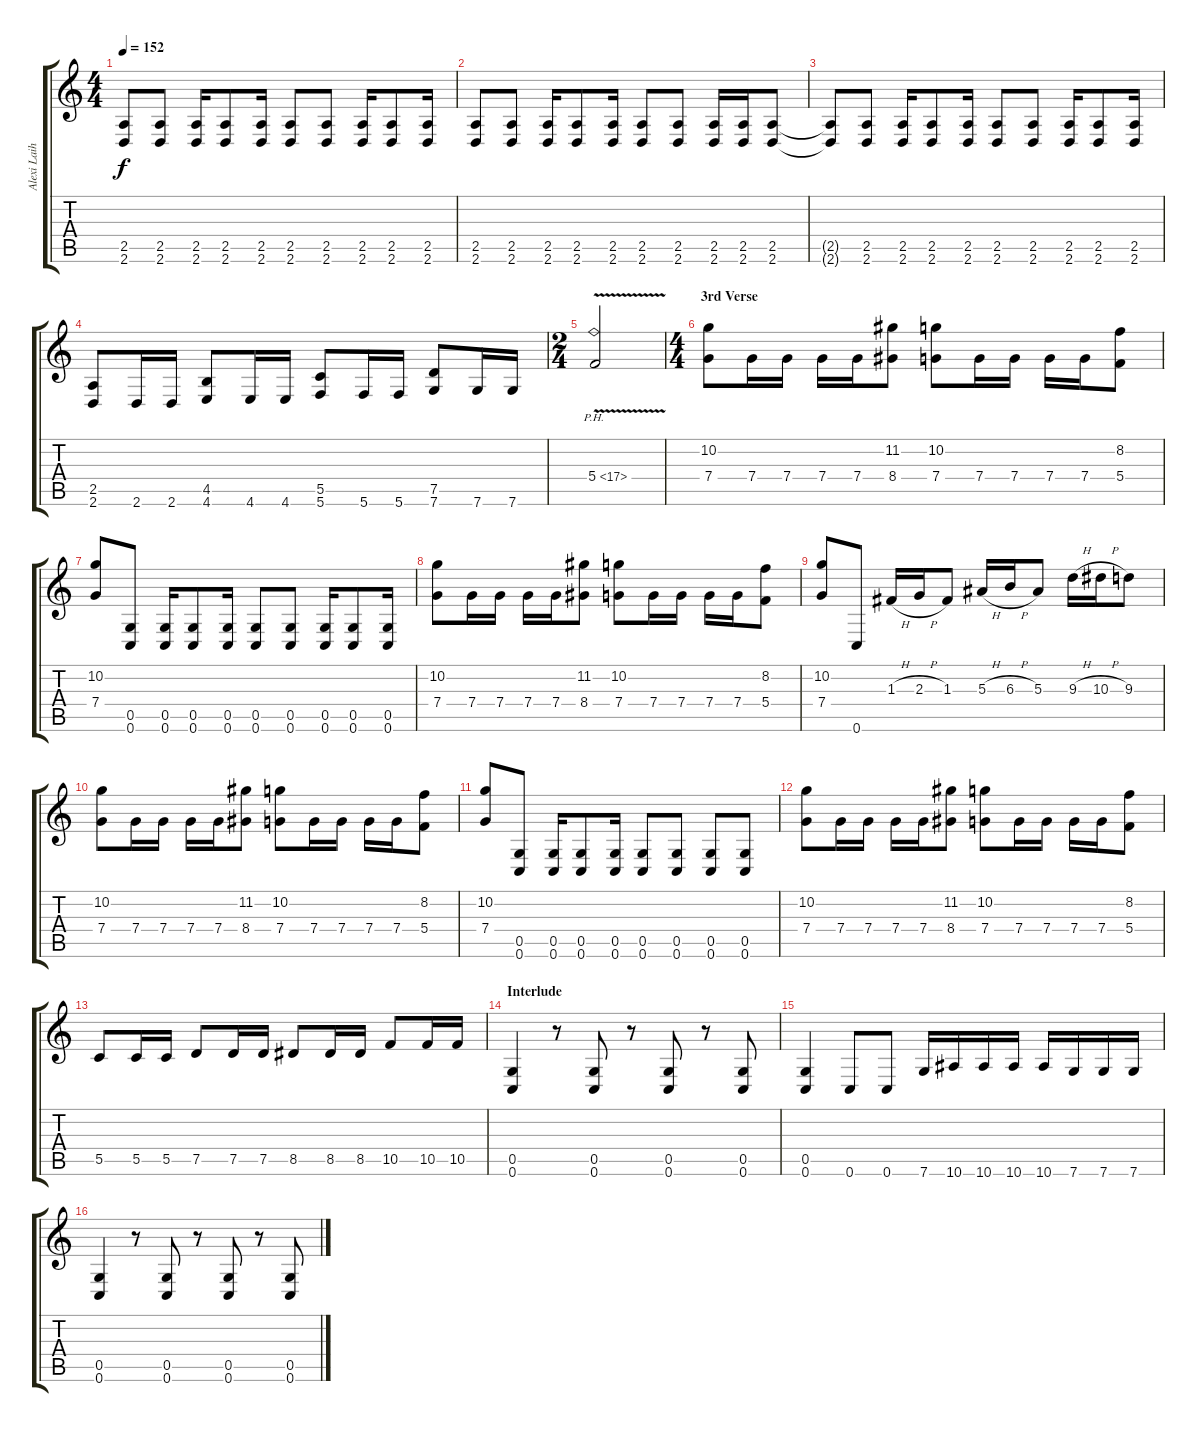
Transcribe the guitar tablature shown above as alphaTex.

\track ("Alexi Laiho" "Alexi Laih") {instrument distortionguitar}
\staff {score tabs}
\tuning (D4 A3 F3 C3 G2 C2) {hide}
\ts (4 4)
\tempo 152
\clef g2
\ks c
(2.5 2.6).8{dy f} (2.5 2.6).8 (2.5 2.6).16 (2.5 2.6).8 (2.5 2.6).16 (2.5 2.6).8 (2.5 2.6).8 (2.5 2.6).16 (2.5 2.6).8 (2.5 2.6).16 |
(2.5 2.6).8 (2.5 2.6).8 (2.5 2.6).16 (2.5 2.6).8 (2.5 2.6).16 (2.5 2.6).8 (2.5 2.6).8 (2.5 2.6).16 (2.5 2.6).16 (2.5 2.6).8 |
(2.5{t} 2.6{t}).8 (2.5 2.6).8 (2.5 2.6).16 (2.5 2.6).8 (2.5 2.6).16 (2.5 2.6).8 (2.5 2.6).8 (2.5 2.6).16 (2.5 2.6).8 (2.5 2.6).16 |
(2.5 2.6).8 2.6.16 2.6.16 (4.5 4.6).8 4.6.16 4.6.16 (5.5 5.6).8 5.6.16 5.6.16 (7.5 7.6).8 7.6.16 7.6.16 |
\ts (2 4)
5.4{ph 12 v}.2 |
\ts (4 4)
\section ("" "3rd Verse")
(10.2 7.4).8 7.4.16 7.4.16 7.4.16 7.4.16 (11.2 8.4).8 (10.2 7.4).8 7.4.16 7.4.16 7.4.16 7.4.16 (8.2 5.4).8 |
(10.2 7.4).8 (0.5 0.6).8 (0.5 0.6).16 (0.5 0.6).8 (0.5 0.6).16 (0.5 0.6).8 (0.5 0.6).8 (0.5 0.6).16 (0.5 0.6).8 (0.5 0.6).16 |
(10.2 7.4).8 7.4.16 7.4.16 7.4.16 7.4.16 (11.2 8.4).8 (10.2 7.4).8 7.4.16 7.4.16 7.4.16 7.4.16 (8.2 5.4).8 |
(10.2 7.4).8 0.6.8 1.3{h}.16 2.3{h}.16 1.3.8 5.3{h}.16 6.3{h}.16 5.3.8 9.3{h}.16 10.3{h}.16 9.3.8 |
(10.2 7.4).8 7.4.16 7.4.16 7.4.16 7.4.16 (11.2 8.4).8 (10.2 7.4).8 7.4.16 7.4.16 7.4.16 7.4.16 (8.2 5.4).8 |
(10.2 7.4).8 (0.5 0.6).8 (0.5 0.6).16 (0.5 0.6).8 (0.5 0.6).16 (0.5 0.6).8 (0.5 0.6).8 (0.5 0.6).8 (0.5 0.6).8 |
(10.2 7.4).8 7.4.16 7.4.16 7.4.16 7.4.16 (11.2 8.4).8 (10.2 7.4).8 7.4.16 7.4.16 7.4.16 7.4.16 (8.2 5.4).8 |
5.5.8 5.5.16 5.5.16 7.5.8 7.5.16 7.5.16 8.5.8 8.5.16 8.5.16 10.5.8 10.5.16 10.5.16 |
\section ("" "Interlude")
(0.5 0.6).4 r.8 (0.5 0.6).8 r.8 (0.5 0.6).8 r.8 (0.5 0.6).8 |
(0.5 0.6).4 0.6.8 0.6.8 7.6.16 10.6.16 10.6.16 10.6.16 10.6.16 7.6.16 7.6.16 7.6.16 |
(0.5 0.6).4 r.8 (0.5 0.6).8 r.8 (0.5 0.6).8 r.8 (0.5 0.6).8
